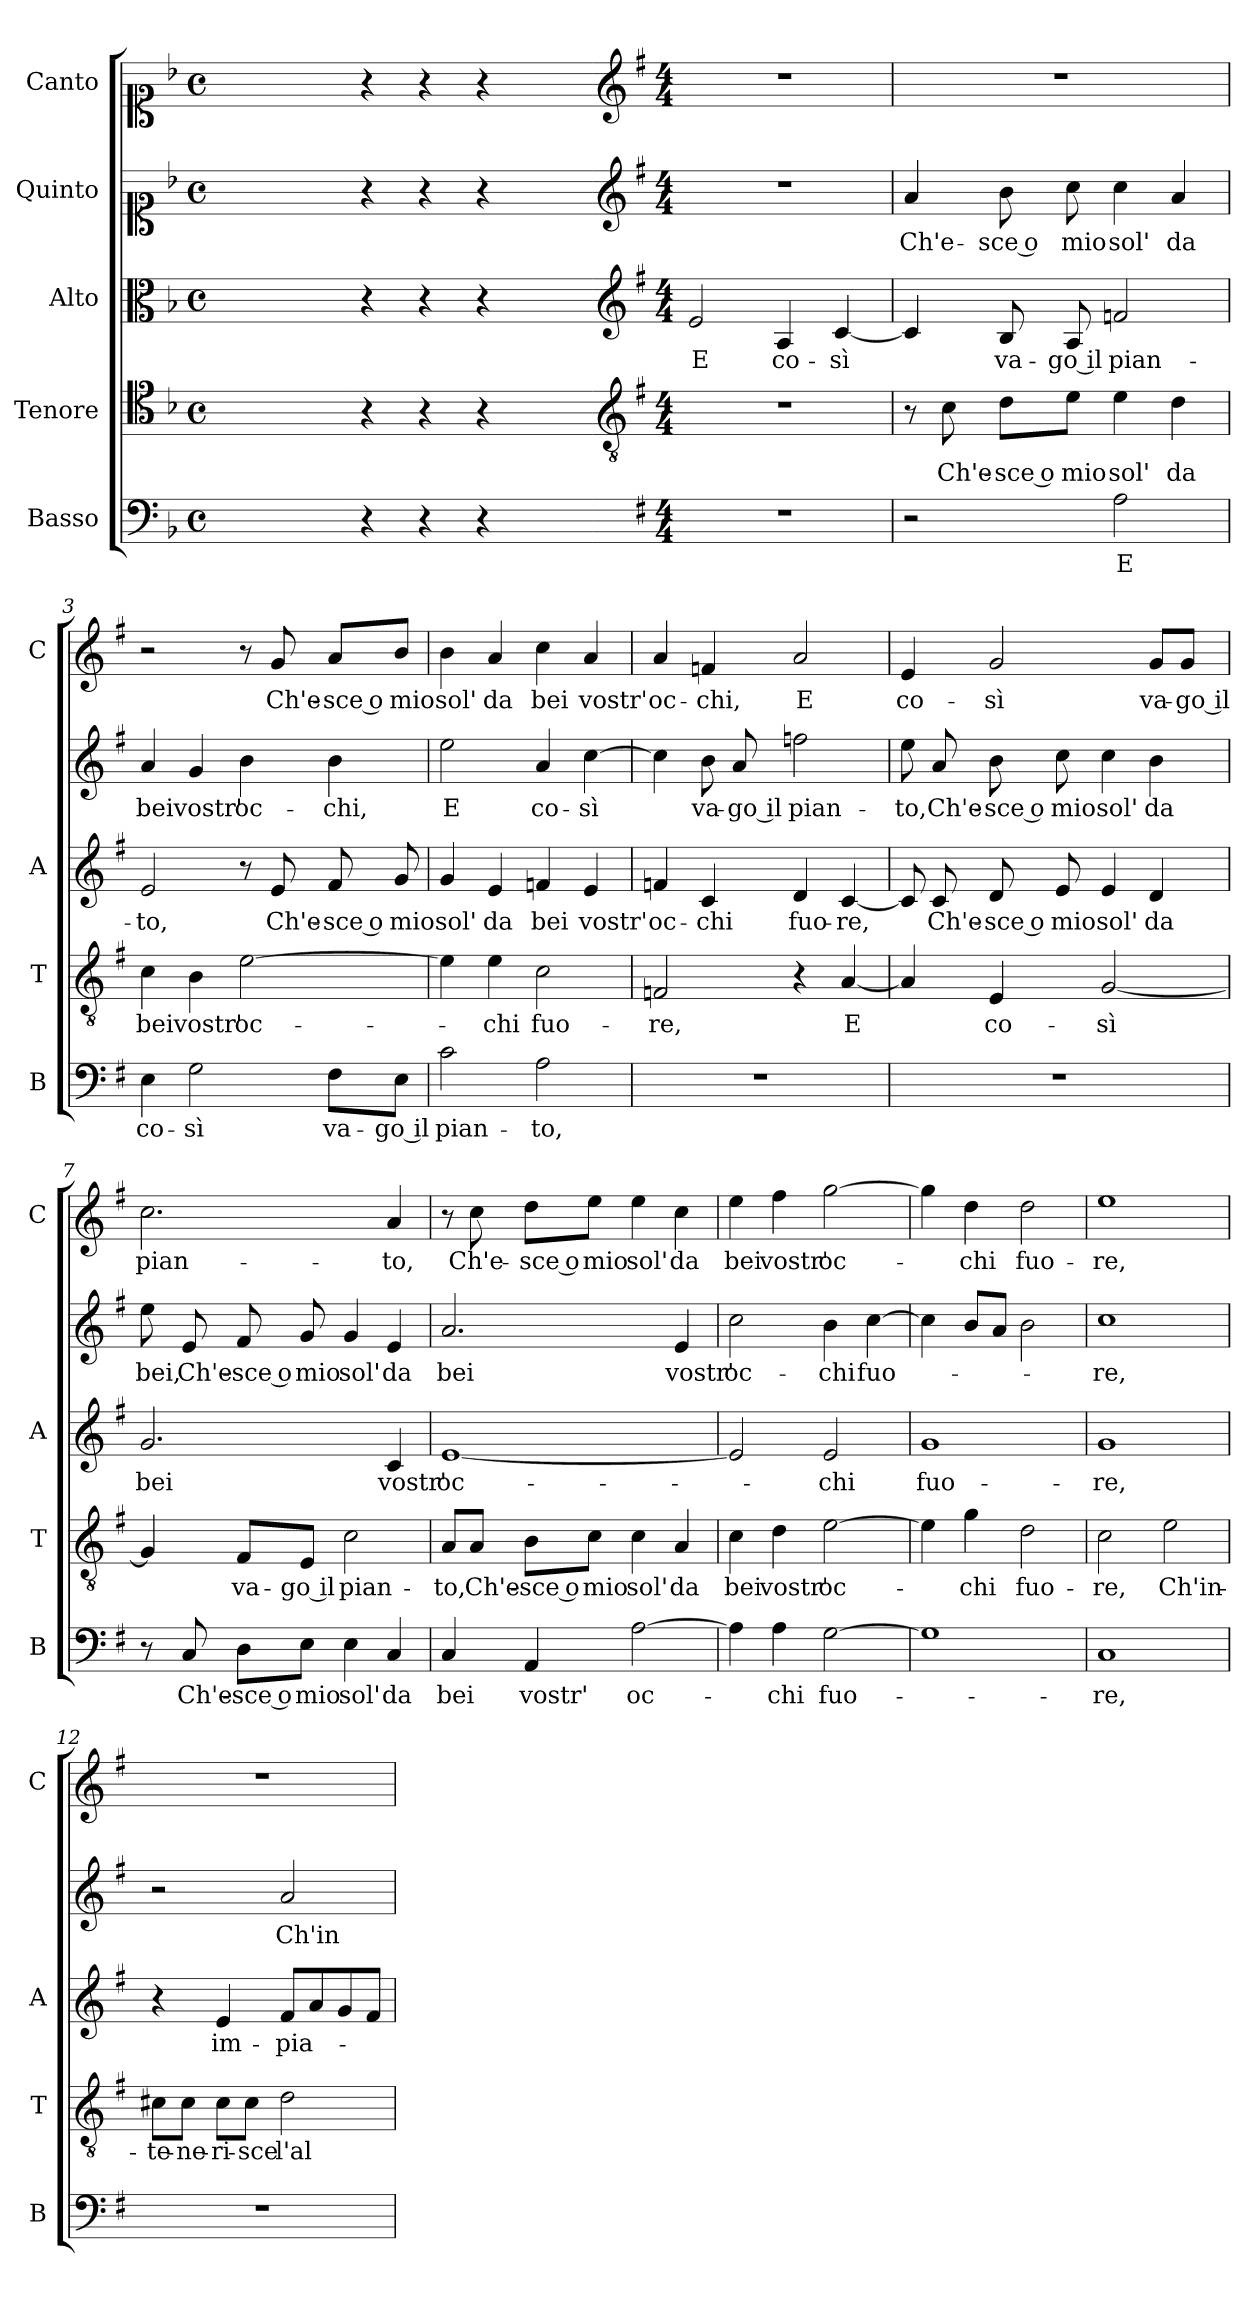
**kern	**text	**kern	**text	**kern	**text	**kern	**text	**kern	**text
*part5	*part5	*part4	*part4	*part3	*part3	*part2	*part2	*part1	*part1
*staff5	*staff5	*staff4	*staff4	*staff3	*staff3	*staff2	*staff2	*staff1	*staff1
*I"Basso	*	*I"Tenore	*	*I"Alto	*	*I"Quinto	*	*I"Canto	*
*I'B	*	*I'T	*	*I'A	*	*	*	*I'C	*
*clefF4	*	*clefC4	*	*clefC3	*	*clefC1	*	*clefC1	*
*k[b-]	*	*k[b-]	*	*k[b-]	*	*k[b-]	*	*k[b-]	*
*F:	*	*F:	*	*F:	*	*F:	*	*F:	*
*M4/4	*	*M4/4	*	*M4/4	*	*M4/4	*	*M4/4	*
*met(c)	*	*met(c)	*	*met(c)	*	*met(c)	*	*met(c)	*
=	=	=	=	=	=	=	=	=	=
1ryy	.	1ryy	.	1ryy	.	1ryy	.	1ryy	.
=1X-	=1X-	=1X-	=1X-	=1X-	=1X-	=1X-	=1X-	=1X-	=1X-
4r	.	4r	.	4r	.	4r	.	4r	.
4r	.	4r	.	4r	.	4r	.	4r	.
4r	.	4r	.	4r	.	4r	.	4r	.
4ryy	.	4ryy	.	4ryy	.	4ryy	.	4ryy	.
=1-	=1-	=1-	=1-	=1-	=1-	=1-	=1-	=1-	=1-
*	*	*clefGv2	*	*clefG2	*	*clefG2	*	*clefG2	*
*k[f#]	*	*k[f#]	*	*k[f#]	*	*k[f#]	*	*k[f#]	*
*G:	*	*G:	*	*G:	*	*G:	*	*G:	*
*M4/4	*	*M4/4	*	*M4/4	*	*M4/4	*	*M4/4	*
!	!	!	!	!	!LO:LY:b	!	!	!	!
1r	.	1r	.	2e/	E	1r	.	1r	.
!	!	!	!	!	!LO:LY:b	!	!	!	!
.	.	.	.	4A/	co-	.	.	.	.
!	!	!	!	!	!LO:LY:b	!	!	!	!
.	.	.	.	[4c/	-sì	.	.	.	.
=2	=2	=2	=2	=2	=2	=2	=2	=2	=2
!	!	!	!	!	!	!	!LO:LY:b	!	!
2r	.	8r	.	4c/]	.	4a/	Ch'e-	1r	.
!	!	!	!LO:LY:b	!	!	!	!	!	!
.	.	8c\	Ch'e-	.	.	.	.	.	.
!	!	!	!LO:LY:b	!	!LO:LY:b	!	!LO:LY:b	!	!
.	.	8d\L	-sce o	8B/	va-	8b\	-sce o	.	.
!	!	!	!LO:LY:b	!	!LO:LY:b	!	!LO:LY:b	!	!
.	.	8e\J	mio	8A/	-go il	8cc\	mio	.	.
!	!LO:LY:b	!	!LO:LY:b	!	!LO:LY:b	!	!LO:LY:b	!	!
2A\	E	4e\	sol'	2fn/	pian-	4cc\	sol'	.	.
!	!	!	!LO:LY:b	!	!	!	!LO:LY:b	!	!
.	.	4d\	da	.	.	4a/	da	.	.
=3	=3	=3	=3	=3	=3	=3	=3	=3	=3
!	!LO:LY:b	!	!LO:LY:b	!	!LO:LY:b	!	!LO:LY:b	!	!
4E\	co-	4c\	bei	2e/	-to,	4a/	bei	2r	.
!	!LO:LY:b	!	!LO:LY:b	!	!	!	!LO:LY:b	!	!
2G\	-sì	4B\	vostr'	.	.	4g/	vostr'	.	.
!	!	!	!LO:LY:b	!	!	!	!LO:LY:b	!	!
.	.	[2e\	oc-	8r	.	4b\	oc-	8r	.
!	!	!	!	!	!LO:LY:b	!	!	!	!LO:LY:b
.	.	.	.	8e/	Ch'e-	.	.	8g/	Ch'e-
!	!LO:LY:b	!	!	!	!LO:LY:b	!	!LO:LY:b	!	!LO:LY:b
8F#\L	va-	.	.	8f#/	-sce o	4b\	-chi,	8a/L	-sce o
!	!LO:LY:b	!	!	!	!LO:LY:b	!	!	!	!LO:LY:b
8E\J	-go il	.	.	8g/	mio	.	.	8b/J	mio
=4	=4	=4	=4	=4	=4	=4	=4	=4	=4
!	!LO:LY:b	!	!	!	!LO:LY:b	!	!LO:LY:b	!	!LO:LY:b
2c\	pian-	4e\]	.	4g/	sol'	2ee\	E	4b\	sol'
!	!	!	!LO:LY:b	!	!LO:LY:b	!	!	!	!LO:LY:b
.	.	4e\	-chi	4e/	da	.	.	4a/	da
!	!LO:LY:b	!	!LO:LY:b	!	!LO:LY:b	!	!LO:LY:b	!	!LO:LY:b
2A\	-to,	2c\	fuo-	4fn/	bei	4a/	co-	4cc\	bei
!	!	!	!	!	!LO:LY:b	!	!LO:LY:b	!	!LO:LY:b
.	.	.	.	4e/	vostr'	[4cc\	-sì	4a/	vostr'
!!LO:LB:g=z
=5	=5	=5	=5	=5	=5	=5	=5	=5	=5
!	!	!	!LO:LY:b	!	!LO:LY:b	!	!	!	!LO:LY:b
1r	.	2Fn/	-re,	4fn/	oc-	4cc\]	.	4a/	oc-
!	!	!	!	!	!LO:LY:b	!	!LO:LY:b	!	!LO:LY:b
.	.	.	.	4c/	-chi	8b\	va-	4fn/	-chi,
!	!	!	!	!	!	!	!LO:LY:b	!	!
.	.	.	.	.	.	8a/	-go il	.	.
!	!	!	!	!	!LO:LY:b	!	!LO:LY:b	!	!LO:LY:b
.	.	4r	.	4d/	fuo-	2ffn\	pian-	2a/	E
!	!	!	!LO:LY:b	!	!LO:LY:b	!	!	!	!
.	.	[4A/	E	[4c/	-re,	.	.	.	.
=6	=6	=6	=6	=6	=6	=6	=6	=6	=6
!	!	!	!	!	!	!	!LO:LY:b	!	!LO:LY:b
1r	.	4A/]	.	8c/]	.	8ee\	-to,	4e/	co-
!	!	!	!	!	!LO:LY:b	!	!LO:LY:b	!	!
.	.	.	.	8c/	Ch'e-	8a/	Ch'e-	.	.
!	!	!	!LO:LY:b	!	!LO:LY:b	!	!LO:LY:b	!	!LO:LY:b
.	.	4E/	co-	8d/	-sce o	8b\	-sce o	2g/	-sì
!	!	!	!	!	!LO:LY:b	!	!LO:LY:b	!	!
.	.	.	.	8e/	mio	8cc\	mio	.	.
!	!	!	!LO:LY:b	!	!LO:LY:b	!	!LO:LY:b	!	!
.	.	[2G/	-sì	4e/	sol'	4cc\	sol'	.	.
!	!	!	!	!	!LO:LY:b	!	!LO:LY:b	!	!LO:LY:b
.	.	.	.	4d/	da	4b\	da	8g/L	va-
!	!	!	!	!	!	!	!	!	!LO:LY:b
.	.	.	.	.	.	.	.	8g/J	-go il
=7	=7	=7	=7	=7	=7	=7	=7	=7	=7
!	!	!	!	!	!LO:LY:b	!	!LO:LY:b	!	!LO:LY:b
8r	.	4G/]	.	2.g/	bei	8ee\	bei,	2.cc\	pian-
!	!LO:LY:b	!	!	!	!	!	!LO:LY:b	!	!
8C/	Ch'e-	.	.	.	.	8e/	Ch'e-	.	.
!	!LO:LY:b	!	!LO:LY:b	!	!	!	!LO:LY:b	!	!
8D\L	-sce o	8F#/L	va-	.	.	8f#/	-sce o	.	.
!	!LO:LY:b	!	!LO:LY:b	!	!	!	!LO:LY:b	!	!
8E\J	mio	8E/J	-go il	.	.	8g/	mio	.	.
!	!LO:LY:b	!	!LO:LY:b	!	!	!	!LO:LY:b	!	!
4E\	sol'	2c\	pian-	.	.	4g/	sol'	.	.
!	!LO:LY:b	!	!	!	!LO:LY:b	!	!LO:LY:b	!	!LO:LY:b
4C/	da	.	.	4c/	vostr'	4e/	da	4a/	-to,
=8	=8	=8	=8	=8	=8	=8	=8	=8	=8
!	!LO:LY:b	!	!LO:LY:b	!	!LO:LY:b	!	!LO:LY:b	!	!
4C/	bei	8A/L	-to,	[1e	oc-	2.a/	bei	8r	.
!	!	!	!LO:LY:b	!	!	!	!	!	!LO:LY:b
.	.	8A/J	Ch'e-	.	.	.	.	8cc\	Ch'e-
!	!LO:LY:b	!	!LO:LY:b	!	!	!	!	!	!LO:LY:b
4AA/	vostr'	8B\L	-sce o	.	.	.	.	8dd\L	-sce o
!	!	!	!LO:LY:b	!	!	!	!	!	!LO:LY:b
.	.	8c\J	mio	.	.	.	.	8ee\J	mio
!	!LO:LY:b	!	!LO:LY:b	!	!	!	!	!	!LO:LY:b
[2A\	oc-	4c\	sol'	.	.	.	.	4ee\	sol'
!	!	!	!LO:LY:b	!	!	!	!LO:LY:b	!	!LO:LY:b
.	.	4A/	da	.	.	4e/	vostr'	4cc\	da
!!LO:PB:g=z
=9	=9	=9	=9	=9	=9	=9	=9	=9	=9
!	!	!	!LO:LY:b	!	!	!	!LO:LY:b	!	!LO:LY:b
4A\]	.	4c\	bei	2e/]	.	2cc\	oc-	4ee\	bei
!	!LO:LY:b	!	!LO:LY:b	!	!	!	!	!	!LO:LY:b
4A\	-chi	4d\	vostr'	.	.	.	.	4ff#\	vostr'
!	!LO:LY:b	!	!LO:LY:b	!	!LO:LY:b	!	!LO:LY:b	!	!LO:LY:b
[2G\	fuo-	[2e\	oc-	2e/	-chi	4b\	-chi	[2gg\	oc-
!	!	!	!	!	!	!	!LO:LY:b	!	!
.	.	.	.	.	.	[4cc\	fuo-	.	.
=10	=10	=10	=10	=10	=10	=10	=10	=10	=10
!	!	!	!	!	!LO:LY:b	!	!	!	!
1G]	.	4e\]	.	1g	fuo-	4cc\]	.	4gg\]	.
!	!	!	!LO:LY:b	!	!	!	!	!	!LO:LY:b
.	.	4g\	-chi	.	.	8b/L	.	4dd\	-chi
.	.	.	.	.	.	8a/J	.	.	.
!	!	!	!LO:LY:b	!	!	!	!	!	!LO:LY:b
.	.	2d\	fuo-	.	.	2b\	.	2dd\	fuo-
=11	=11	=11	=11	=11	=11	=11	=11	=11	=11
!	!LO:LY:b	!	!LO:LY:b	!	!LO:LY:b	!	!LO:LY:b	!	!LO:LY:b
1C	-re,	2c\	-re,	1g	-re,	1cc	-re,	1ee	-re,
!	!	!	!LO:LY:b	!	!	!	!	!	!
.	.	2e\	Ch'in-	.	.	.	.	.	.
=12	=12	=12	=12	=12	=12	=12	=12	=12	=12
!	!	!	!LO:LY:b	!	!	!	!	!	!
1r	.	8c#X\L	-te-	4r	.	2r	.	1r	.
!	!	!	!LO:LY:b	!	!	!	!	!	!
.	.	8c#\J	-ne-	.	.	.	.	.	.
!	!	!	!LO:LY:b	!	!LO:LY:b	!	!	!	!
.	.	8c#\L	-ri-	4e/	im-	.	.	.	.
!	!	!	!LO:LY:b	!	!	!	!	!	!
.	.	8c#\J	-sce	.	.	.	.	.	.
!	!	!	!LO:LY:b	!	!LO:LY:b	!	!LO:LY:b	!	!
.	.	2d\	l'al-	8f#/L	-pia-	2a/	Ch'in-	.	.
.	.	.	.	8a/	.	.	.	.	.
.	.	.	.	8g/	.	.	.	.	.
.	.	.	.	8f#/J	.	.	.	.	.
=	=	=	=	=	=	=	=	=	=
*-	*-	*-	*-	*-	*-	*-	*-	*-	*-
